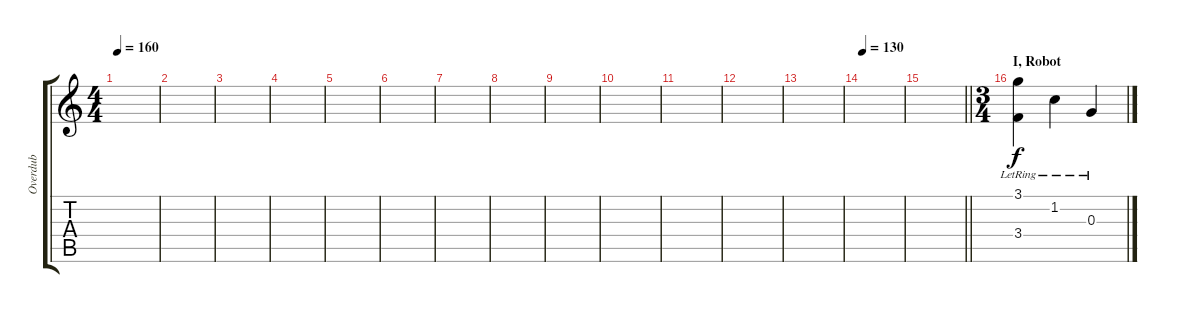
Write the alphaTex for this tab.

\track ("Overdub" "Overdub") {instrument acousticguitarsteel}
\staff {score tabs}
\tuning (E4 B3 G3 D3 A2 D2) {hide}
\ts (4 4)
\tempo 160
\clef g2
\ks c
|
|
|
|
|
|
|
|
|
|
|
|
|
\tempo 130
|
\barLineRight lightlight
|
\ts (3 4)
\section ("" "I, Robot")
(3.1{lr} 3.4{lr}).4{instrument acousticguitarsteel} 1.2{lr}.4 0.3{lr}.4
